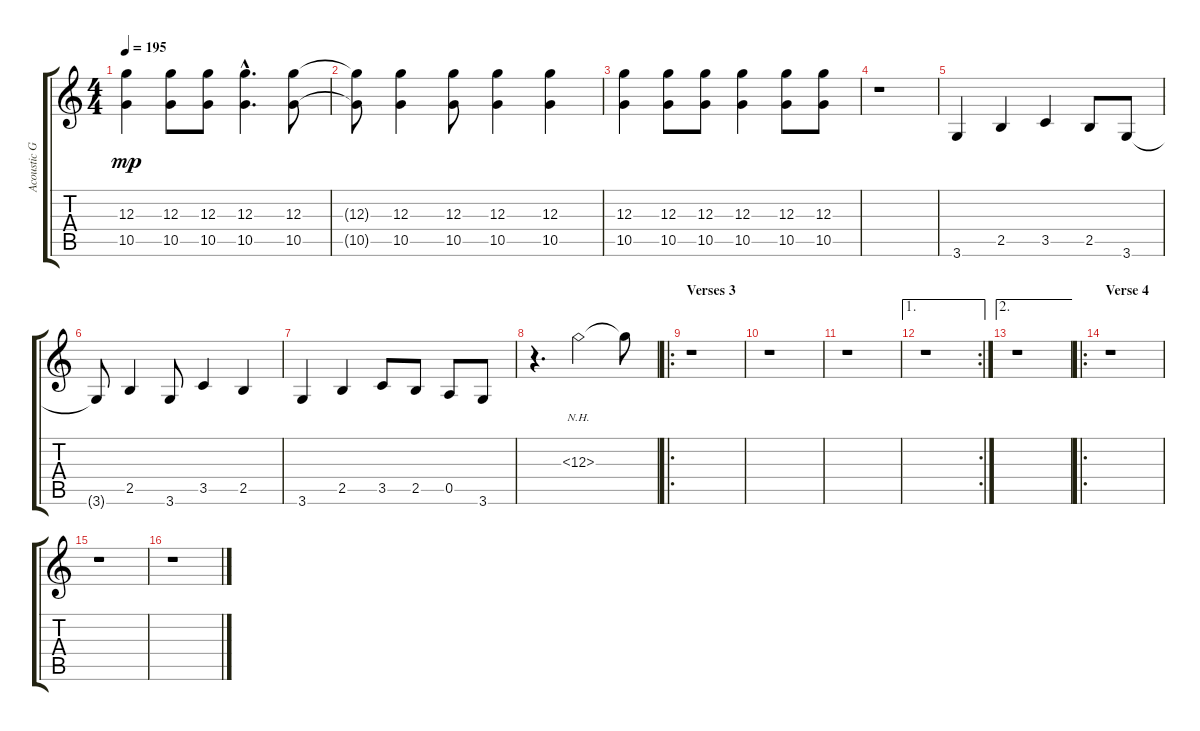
\track ("Acoustic Guitar" "Acoustic G") {instrument acousticguitarsteel}
\staff {score tabs}
\tuning (E4 B3 G3 D3 A2 E2) {hide}
\ts (4 4)
\tempo 195
\clef g2
\ks c
(12.3 10.5).4{dy mp} (12.3 10.5).8 (12.3 10.5).8 (12.3{hac} 10.5{hac}).4{d} (12.3 10.5).8 |
(12.3{t} 10.5{t}).8 (12.3 10.5).4 (12.3 10.5).8 (12.3 10.5).4 (12.3 10.5).4 |
(12.3 10.5).4 (12.3 10.5).8 (12.3 10.5).8 (12.3 10.5).4 (12.3 10.5).8 (12.3 10.5).8 |
r.1 |
3.6.4 2.5.4 3.5.4 2.5.8 3.6.8 |
3.6{t}.8 2.5.4 3.6.8 3.5.4 2.5.4 |
3.6.4 2.5.4 3.5.8 2.5.8 0.5.8 3.6.8 |
r.4{d} 12.3{nh}.2 12.3{t}.8 |
\ro
\section ("" "Verses 3")
r.1 |
r.1 |
r.1 |
\ae 1
\rc 2
r.1 |
\ae 2
r.1 |
\ro
\section ("" "Verse 4")
r.1 |
r.1 |
r.1
